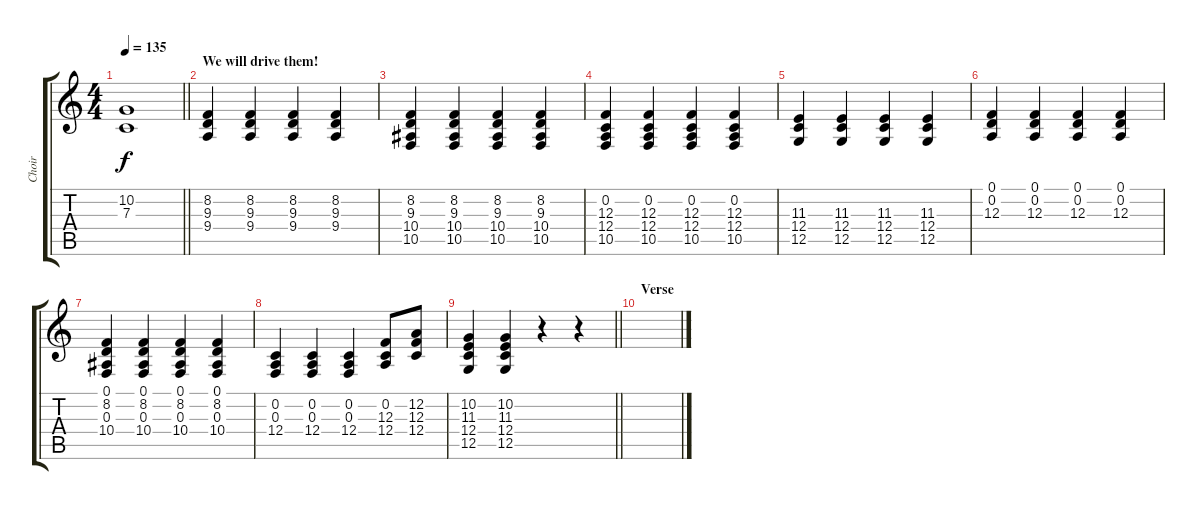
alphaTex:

\track ("Choir" "Choir") {instrument choiraahs}
\staff {score tabs}
\tuning (D4 A3 F3 C3 G2 C2) {hide}
\ts (4 4)
\tempo 135
\clef g2
\barLineRight lightlight
\ks aminor
(10.2 7.3).1{dy f} |
\section ("" "We will drive them!")
(8.2 9.3 9.4).4 (8.2 9.3 9.4).4 (8.2 9.3 9.4).4 (8.2 9.3 9.4).4 |
(8.2 9.3 10.4 10.5).4 (8.2 9.3 10.4 10.5).4 (8.2 9.3 10.4 10.5).4 (8.2 9.3 10.4 10.5).4 |
(0.2 12.3 12.4 10.5).4 (0.2 12.3 12.4 10.5).4 (0.2 12.3 12.4 10.5).4 (0.2 12.3 12.4 10.5).4 |
(11.3 12.4 12.5).4 (11.3 12.4 12.5).4 (11.3 12.4 12.5).4 (11.3 12.4 12.5).4 |
(0.1 0.2 12.3).4 (0.1 0.2 12.3).4 (0.1 0.2 12.3).4 (0.1 0.2 12.3).4 |
(0.1 8.2 0.3 10.4).4 (0.1 8.2 0.3 10.4).4 (0.1 8.2 0.3 10.4).4 (0.1 8.2 0.3 10.4).4 |
(0.2 0.3 12.4).4 (0.2 0.3 12.4).4 (0.2 0.3 12.4).4 (0.2 12.3 12.4).8 (12.2 12.3 12.4).8 |
\barLineRight lightlight
(10.2 11.3 12.4 12.5).4 (10.2 11.3 12.4 12.5).4 r.4 r.4 |
\section ("" "Verse")
